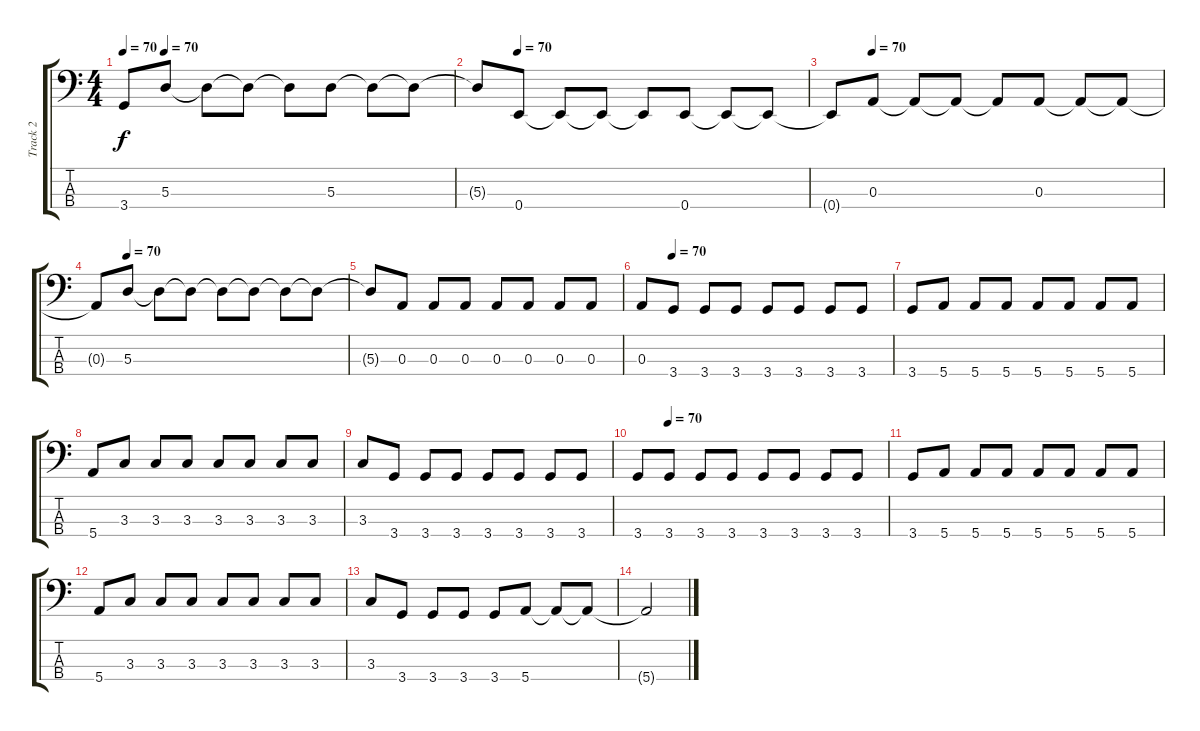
\track ("Track 2" "Track 2") {instrument electricbassfinger}
\staff {score tabs}
\tuning (G2 D2 A1 E1) {hide}
\ts (4 4)
\tempo 70
\tempo (70 0.125)
\clef f4
\ks c
3.4{t}.8{dy f} 5.3.8 5.3{t}.8 5.3{t}.8 5.3{t}.8 5.3.8 5.3{t}.8 5.3{t}.8 |
\tempo (70 0.125)
5.3{t}.8 0.4.8 0.4{t}.8 0.4{t}.8 0.4{t}.8 0.4.8 0.4{t}.8 0.4{t}.8 |
\tempo (70 0.125)
0.4{t}.8 0.3.8 0.3{t}.8 0.3{t}.8 0.3{t}.8 0.3.8 0.3{t}.8 0.3{t}.8 |
\tempo (70 0.125)
0.3{t}.8 5.3.8 5.3{t}.8 5.3{t}.8 5.3{t}.8 5.3{t}.8 5.3{t}.8 5.3{t}.8 |
5.3{t}.8 0.3.8 0.3.8 0.3.8 0.3.8 0.3.8 0.3.8 0.3.8 |
\tempo (70 0.125)
0.3.8 3.4.8 3.4.8 3.4.8 3.4.8 3.4.8 3.4.8 3.4.8 |
3.4.8 5.4.8 5.4.8 5.4.8 5.4.8 5.4.8 5.4.8 5.4.8 |
5.4.8 3.3.8 3.3.8 3.3.8 3.3.8 3.3.8 3.3.8 3.3.8 |
3.3.8 3.4.8 3.4.8 3.4.8 3.4.8 3.4.8 3.4.8 3.4.8 |
\tempo (70 0.125)
3.4.8 3.4.8 3.4.8 3.4.8 3.4.8 3.4.8 3.4.8 3.4.8 |
3.4.8 5.4.8 5.4.8 5.4.8 5.4.8 5.4.8 5.4.8 5.4.8 |
5.4.8 3.3.8 3.3.8 3.3.8 3.3.8 3.3.8 3.3.8 3.3.8 |
3.3.8 3.4.8 3.4.8 3.4.8 3.4.8 5.4.8 5.4{t}.8 5.4{t}.8 |
5.4{t}.2
